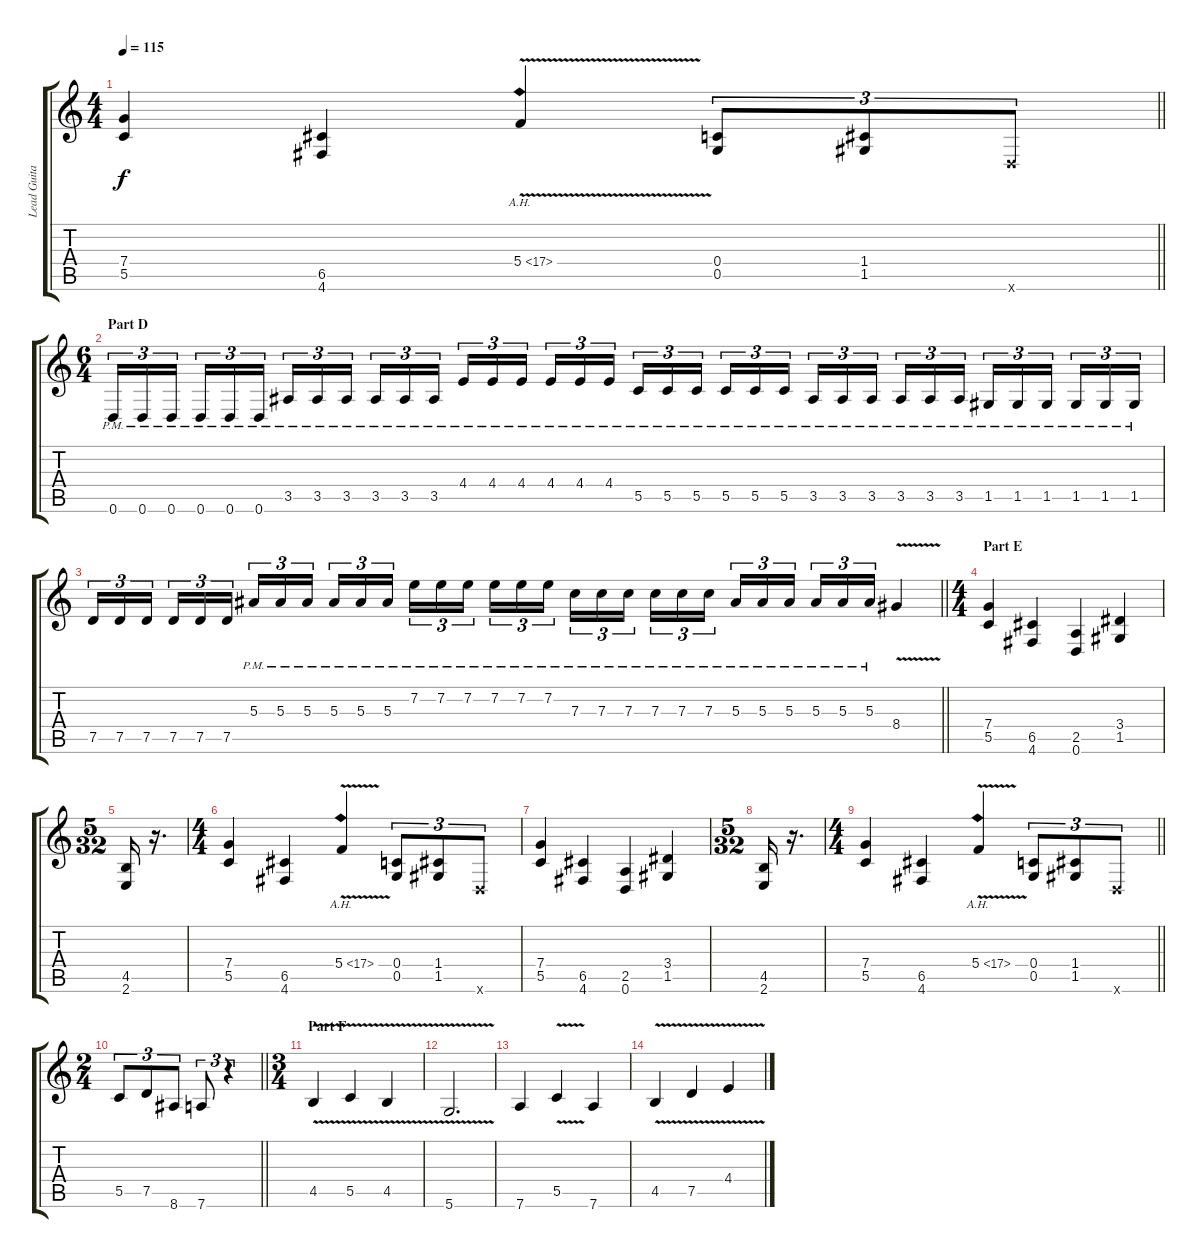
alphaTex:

\track ("Lead Guitar" "Lead Guita") {instrument distortionguitar}
\staff {score tabs}
\tuning (D4 A3 F3 C3 G2 D2) {hide}
\ts (4 4)
\tempo 115
\clef g2
\barLineRight lightlight
\ks c
(7.4 5.5).4{dy f} (6.5 4.6).4 5.4{ah 12 v}.4 (0.4 0.5).8{tu (3 2)} (1.4 1.5).8{tu (3 2)} 0.6{x}.8{tu (3 2)} |
\ts (6 4)
\section ("" "Part D")
0.6{pm}.16{tu (3 2)} 0.6{pm}.16{tu (3 2)} 0.6{pm}.16{tu (3 2) beam splitsecondary} 0.6{pm}.16{tu (3 2)} 0.6{pm}.16{tu (3 2)} 0.6{pm}.16{tu (3 2) beam splitsecondary} 3.5{pm}.16{tu (3 2)} 3.5{pm}.16{tu (3 2)} 3.5{pm}.16{tu (3 2) beam splitsecondary} 3.5{pm}.16{tu (3 2)} 3.5{pm}.16{tu (3 2)} 3.5{pm}.16{tu (3 2) beam splitsecondary} 4.4{pm}.16{tu (3 2)} 4.4{pm}.16{tu (3 2)} 4.4{pm}.16{tu (3 2) beam splitsecondary} 4.4{pm}.16{tu (3 2)} 4.4{pm}.16{tu (3 2)} 4.4{pm}.16{tu (3 2)} 5.5{pm}.16{tu (3 2)} 5.5{pm}.16{tu (3 2)} 5.5{pm}.16{tu (3 2) beam splitsecondary} 5.5{pm}.16{tu (3 2)} 5.5{pm}.16{tu (3 2)} 5.5{pm}.16{tu (3 2) beam splitsecondary} 3.5{pm}.16{tu (3 2)} 3.5{pm}.16{tu (3 2)} 3.5{pm}.16{tu (3 2) beam splitsecondary} 3.5{pm}.16{tu (3 2)} 3.5{pm}.16{tu (3 2)} 3.5{pm}.16{tu (3 2) beam splitsecondary} 1.5{pm}.16{tu (3 2)} 1.5{pm}.16{tu (3 2)} 1.5{pm}.16{tu (3 2) beam splitsecondary} 1.5{pm}.16{tu (3 2)} 1.5{pm}.16{tu (3 2)} 1.5{pm}.16{tu (3 2)} |
\barLineRight lightlight
7.5.16{tu (3 2)} 7.5.16{tu (3 2)} 7.5.16{tu (3 2) beam splitsecondary} 7.5.16{tu (3 2)} 7.5.16{tu (3 2)} 7.5.16{tu (3 2) beam splitsecondary} 5.3{pm}.16{tu (3 2)} 5.3{pm}.16{tu (3 2)} 5.3{pm}.16{tu (3 2) beam splitsecondary} 5.3{pm}.16{tu (3 2)} 5.3{pm}.16{tu (3 2)} 5.3{pm}.16{tu (3 2) beam splitsecondary} 7.2{pm}.16{tu (3 2)} 7.2{pm}.16{tu (3 2)} 7.2{pm}.16{tu (3 2) beam splitsecondary} 7.2{pm}.16{tu (3 2)} 7.2{pm}.16{tu (3 2)} 7.2{pm}.16{tu (3 2)} 7.3{pm}.16{tu (3 2)} 7.3{pm}.16{tu (3 2)} 7.3{pm}.16{tu (3 2) beam splitsecondary} 7.3{pm}.16{tu (3 2)} 7.3{pm}.16{tu (3 2)} 7.3{pm}.16{tu (3 2) beam splitsecondary} 5.3{pm}.16{tu (3 2)} 5.3{pm}.16{tu (3 2)} 5.3{pm}.16{tu (3 2) beam splitsecondary} 5.3{pm}.16{tu (3 2)} 5.3{pm}.16{tu (3 2)} 5.3{pm}.16{tu (3 2)} 8.4{v}.4 |
\ts (4 4)
\section ("" "Part E")
(7.4 5.5).4 (6.5 4.6).4 (2.5 0.6).4 (3.4 1.5).4 |
\ts (5 32)
(4.5 2.6).16 r.16{d} |
\ts (4 4)
(7.4 5.5).4 (6.5 4.6).4 5.4{ah 12 v}.4 (0.4 0.5).8{tu (3 2)} (1.4 1.5).8{tu (3 2)} 0.6{x}.8{tu (3 2)} |
(7.4 5.5).4 (6.5 4.6).4 (2.5 0.6).4 (3.4 1.5).4 |
\ts (5 32)
(4.5 2.6).16 r.16{d} |
\ts (4 4)
\barLineRight lightlight
(7.4 5.5).4 (6.5 4.6).4 5.4{ah 12 v}.4 (0.4 0.5).8{tu (3 2)} (1.4 1.5).8{tu (3 2)} 0.6{x}.8{tu (3 2)} |
\ts (2 4)
\barLineRight lightlight
5.5.8{tu (3 2)} 7.5.8{tu (3 2)} 8.6.8{tu (3 2)} 7.6.8{tu (3 2)} r.4{tu (3 2)} |
\ts (3 4)
\section ("" "Part F")
4.5{v}.4 5.5{v}.4 4.5{v}.4 |
5.6{v}.2{d} |
7.6.4 5.5{v}.4 7.6.4 |
4.5{v}.4 7.5{v}.4 4.4{v}.4
